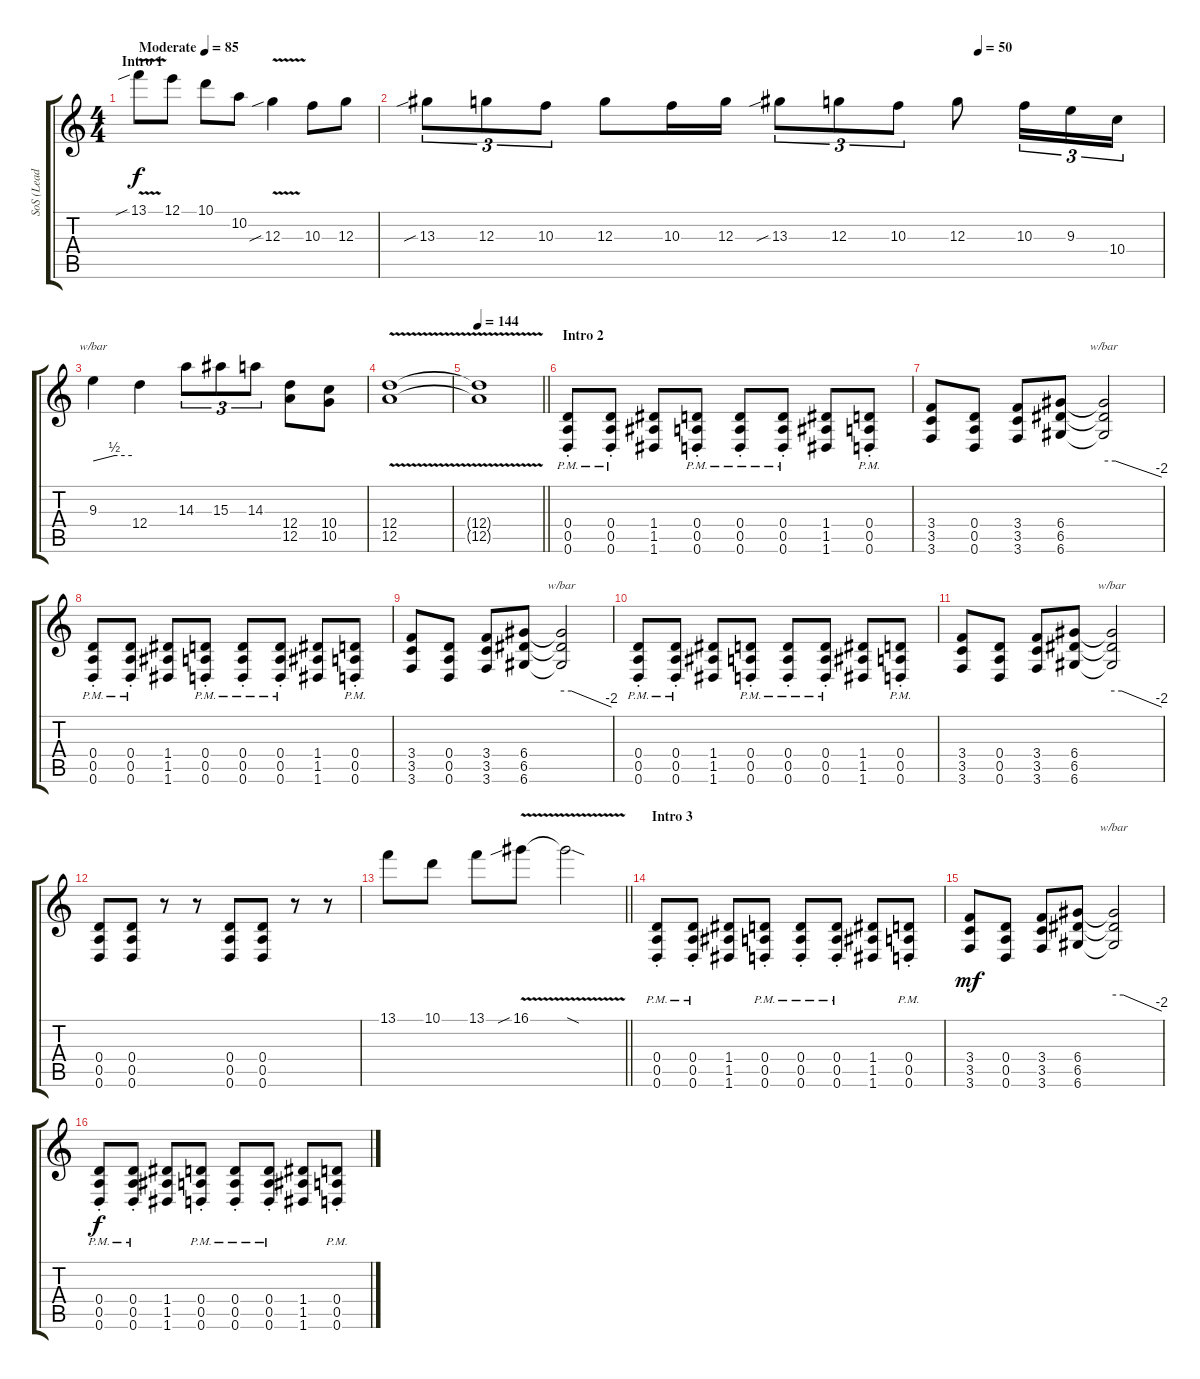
\track ("SoS (Lead Dist Guitar)" "SoS (Lead ") {instrument distortionguitar}
\staff {score tabs}
\tuning (E4 B3 G3 D3 A2 D2) {hide}
\ts (4 4)
\section ("" "Intro 1")
\tempo (85 "Moderate")
\clef g2
\ks c
13.1{v sib}.8{dy f instrument distortionguitar} 12.1.8 10.1.8 10.2.8 12.3{v sib}.4 10.3.8 12.3.8 |
\tempo (50 0.75)
13.3{sib}.8{tu (3 2)} 12.3.8{tu (3 2)} 10.3.8{tu (3 2)} 12.3.8 10.3.16 12.3.16 13.3{sib}.8{tu (3 2)} 12.3.8{tu (3 2)} 10.3.8{tu (3 2)} 12.3.8 10.3.16{tu (3 2)} 9.3.16{tu (3 2)} 10.4.16{tu (3 2)} |
9.3.4{tbe (custom default 0 0 33 2 60 2)} 12.4.4 14.3.8{tu (3 2)} 15.3.8{tu (3 2)} 14.3.8{tu (3 2)} (12.4 12.5).8 (10.4 10.5).8 |
(12.4{v} 12.5).1 |
\tempo 144
\barLineRight lightlight
(12.4{t} 12.5{t}).1 |
\section ("" "Intro 2")
(0.4{pm st} 0.5{pm st} 0.6{pm st}).8 (0.4{pm st} 0.5{pm st} 0.6{pm st}).8 (1.4 1.5 1.6).8 (0.4{pm st} 0.5{pm st} 0.6{pm st}).8 (0.4{pm st} 0.5{pm st} 0.6{pm st}).8 (0.4{pm st} 0.5{pm st} 0.6{pm st}).8 (1.4 1.5 1.6).8 (0.4{pm st} 0.5{pm st} 0.6{pm st}).8 |
(3.4 3.5 3.6).8 (0.4 0.5 0.6).8 (3.4 3.5 3.6).8 (6.4 6.5 6.6).8 (6.4{t} 6.5{t} 6.6{t}).2{tbe (custom default 0 0 12 0 60 -8)} |
(0.4{pm st} 0.5{pm st} 0.6{pm st}).8 (0.4{pm st} 0.5{pm st} 0.6{pm st}).8 (1.4 1.5 1.6).8 (0.4{pm st} 0.5{pm st} 0.6{pm st}).8 (0.4{pm st} 0.5{pm st} 0.6{pm st}).8 (0.4{pm st} 0.5{pm st} 0.6{pm st}).8 (1.4 1.5 1.6).8 (0.4{pm st} 0.5{pm st} 0.6{pm st}).8 |
(3.4 3.5 3.6).8 (0.4 0.5 0.6).8 (3.4 3.5 3.6).8 (6.4 6.5 6.6).8 (6.4{t} 6.5{t} 6.6{t}).2{tbe (custom default 0 0 12 0 60 -8)} |
(0.4{pm st} 0.5{pm st} 0.6{pm st}).8 (0.4{pm st} 0.5{pm st} 0.6{pm st}).8 (1.4 1.5 1.6).8 (0.4{pm st} 0.5{pm st} 0.6{pm st}).8 (0.4{pm st} 0.5{pm st} 0.6{pm st}).8 (0.4{pm st} 0.5{pm st} 0.6{pm st}).8 (1.4 1.5 1.6).8 (0.4{pm st} 0.5{pm st} 0.6{pm st}).8 |
(3.4 3.5 3.6).8 (0.4 0.5 0.6).8 (3.4 3.5 3.6).8 (6.4 6.5 6.6).8 (6.4{t} 6.5{t} 6.6{t}).2{tbe (custom default 0 0 12 0 60 -8)} |
(0.4 0.5 0.6).8 (0.4 0.5 0.6).8 r.8 r.8 (0.4 0.5 0.6).8 (0.4 0.5 0.6).8 r.8 r.8 |
\barLineRight lightlight
13.1.8 10.1.8 13.1.8 16.1{v sib}.8 16.1{sod t}.2 |
\section ("" "Intro 3")
(0.4{pm st} 0.5{pm st} 0.6{pm st}).8 (0.4{pm st} 0.5{pm st} 0.6{pm st}).8 (1.4 1.5 1.6).8 (0.4{pm st} 0.5{pm st} 0.6{pm st}).8 (0.4{pm st} 0.5{pm st} 0.6{pm st}).8 (0.4{pm st} 0.5{pm st} 0.6{pm st}).8 (1.4 1.5 1.6).8 (0.4{pm st} 0.5{pm st} 0.6{pm st}).8 |
(3.4 3.5 3.6).8{dy mf} (0.4 0.5 0.6).8 (3.4 3.5 3.6).8 (6.4 6.5 6.6).8 (6.4{t} 6.5{t} 6.6{t}).2{tbe (custom default 0 0 12 0 60 -8)} |
(0.4{pm st} 0.5{pm st} 0.6{pm st}).8{dy f} (0.4{pm st} 0.5{pm st} 0.6{pm st}).8 (1.4 1.5 1.6).8 (0.4{pm st} 0.5{pm st} 0.6{pm st}).8 (0.4{pm st} 0.5{pm st} 0.6{pm st}).8 (0.4{pm st} 0.5{pm st} 0.6{pm st}).8 (1.4 1.5 1.6).8 (0.4{pm st} 0.5{pm st} 0.6{pm st}).8
